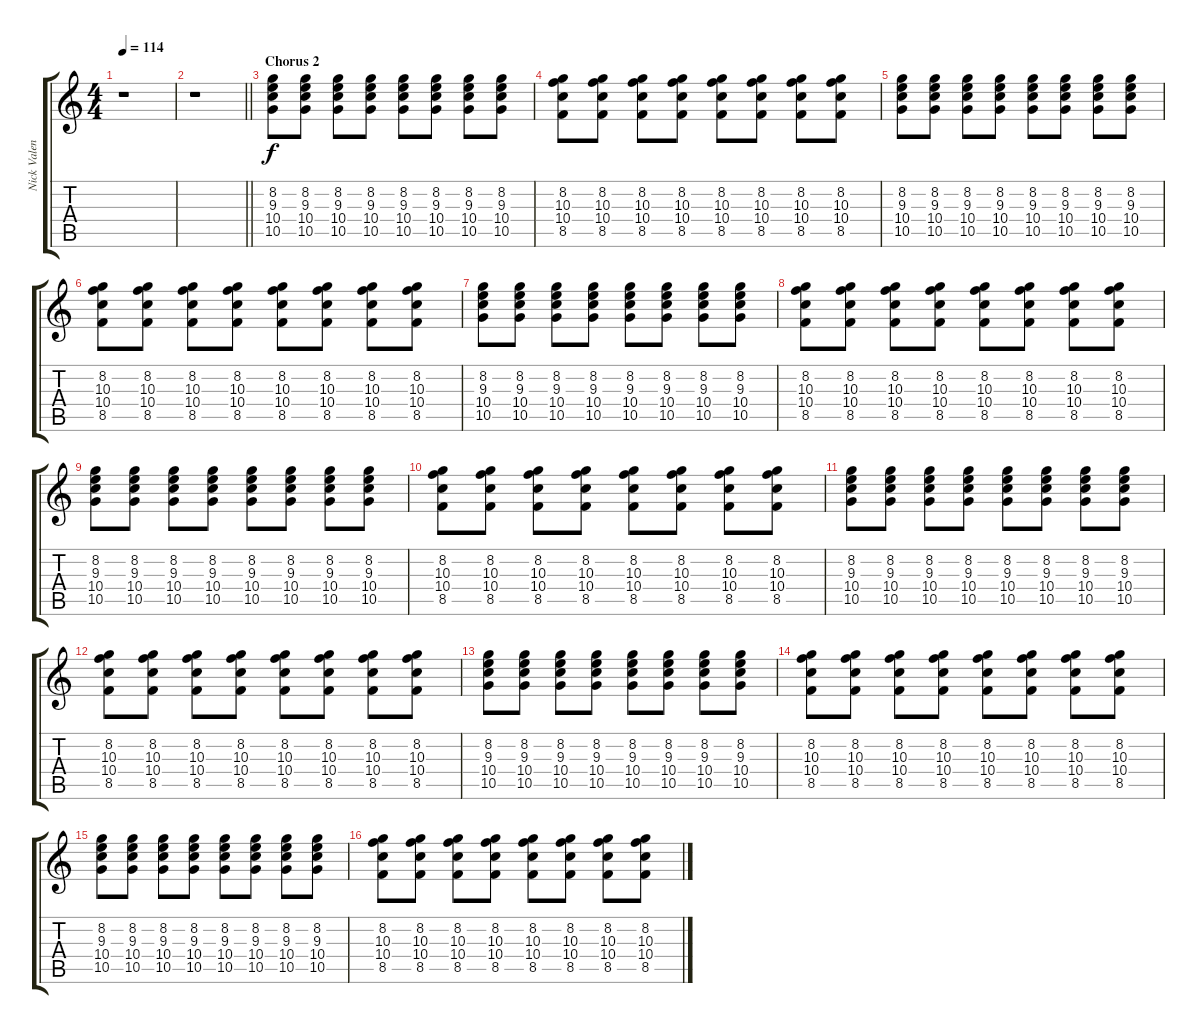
\track ("Nick Valensi" "Nick Valen") {instrument distortionguitar}
\staff {score tabs}
\tuning (E4 B3 G3 D3 A2 E2) {hide}
\ts (4 4)
\tempo 114
\clef g2
\ks c
r.1{dy f} |
\barLineRight lightlight
r.1 |
\section ("" "Chorus 2")
(8.2 9.3 10.4 10.5).8 (8.2 9.3 10.4 10.5).8 (8.2 9.3 10.4 10.5).8 (8.2 9.3 10.4 10.5).8 (8.2 9.3 10.4 10.5).8 (8.2 9.3 10.4 10.5).8 (8.2 9.3 10.4 10.5).8 (8.2 9.3 10.4 10.5).8 |
(8.2 10.3 10.4 8.5).8 (8.2 10.3 10.4 8.5).8 (8.2 10.3 10.4 8.5).8 (8.2 10.3 10.4 8.5).8 (8.2 10.3 10.4 8.5).8 (8.2 10.3 10.4 8.5).8 (8.2 10.3 10.4 8.5).8 (8.2 10.3 10.4 8.5).8 |
(8.2 9.3 10.4 10.5).8 (8.2 9.3 10.4 10.5).8 (8.2 9.3 10.4 10.5).8 (8.2 9.3 10.4 10.5).8 (8.2 9.3 10.4 10.5).8 (8.2 9.3 10.4 10.5).8 (8.2 9.3 10.4 10.5).8 (8.2 9.3 10.4 10.5).8 |
(8.2 10.3 10.4 8.5).8 (8.2 10.3 10.4 8.5).8 (8.2 10.3 10.4 8.5).8 (8.2 10.3 10.4 8.5).8 (8.2 10.3 10.4 8.5).8 (8.2 10.3 10.4 8.5).8 (8.2 10.3 10.4 8.5).8 (8.2 10.3 10.4 8.5).8 |
(8.2 9.3 10.4 10.5).8 (8.2 9.3 10.4 10.5).8 (8.2 9.3 10.4 10.5).8 (8.2 9.3 10.4 10.5).8 (8.2 9.3 10.4 10.5).8 (8.2 9.3 10.4 10.5).8 (8.2 9.3 10.4 10.5).8 (8.2 9.3 10.4 10.5).8 |
(8.2 10.3 10.4 8.5).8 (8.2 10.3 10.4 8.5).8 (8.2 10.3 10.4 8.5).8 (8.2 10.3 10.4 8.5).8 (8.2 10.3 10.4 8.5).8 (8.2 10.3 10.4 8.5).8 (8.2 10.3 10.4 8.5).8 (8.2 10.3 10.4 8.5).8 |
(8.2 9.3 10.4 10.5).8 (8.2 9.3 10.4 10.5).8 (8.2 9.3 10.4 10.5).8 (8.2 9.3 10.4 10.5).8 (8.2 9.3 10.4 10.5).8 (8.2 9.3 10.4 10.5).8 (8.2 9.3 10.4 10.5).8 (8.2 9.3 10.4 10.5).8 |
(8.2 10.3 10.4 8.5).8 (8.2 10.3 10.4 8.5).8 (8.2 10.3 10.4 8.5).8 (8.2 10.3 10.4 8.5).8 (8.2 10.3 10.4 8.5).8 (8.2 10.3 10.4 8.5).8 (8.2 10.3 10.4 8.5).8 (8.2 10.3 10.4 8.5).8 |
(8.2 9.3 10.4 10.5).8 (8.2 9.3 10.4 10.5).8 (8.2 9.3 10.4 10.5).8 (8.2 9.3 10.4 10.5).8 (8.2 9.3 10.4 10.5).8 (8.2 9.3 10.4 10.5).8 (8.2 9.3 10.4 10.5).8 (8.2 9.3 10.4 10.5).8 |
(8.2 10.3 10.4 8.5).8 (8.2 10.3 10.4 8.5).8 (8.2 10.3 10.4 8.5).8 (8.2 10.3 10.4 8.5).8 (8.2 10.3 10.4 8.5).8 (8.2 10.3 10.4 8.5).8 (8.2 10.3 10.4 8.5).8 (8.2 10.3 10.4 8.5).8 |
(8.2 9.3 10.4 10.5).8 (8.2 9.3 10.4 10.5).8 (8.2 9.3 10.4 10.5).8 (8.2 9.3 10.4 10.5).8 (8.2 9.3 10.4 10.5).8 (8.2 9.3 10.4 10.5).8 (8.2 9.3 10.4 10.5).8 (8.2 9.3 10.4 10.5).8 |
(8.2 10.3 10.4 8.5).8 (8.2 10.3 10.4 8.5).8 (8.2 10.3 10.4 8.5).8 (8.2 10.3 10.4 8.5).8 (8.2 10.3 10.4 8.5).8 (8.2 10.3 10.4 8.5).8 (8.2 10.3 10.4 8.5).8 (8.2 10.3 10.4 8.5).8 |
(8.2 9.3 10.4 10.5).8 (8.2 9.3 10.4 10.5).8 (8.2 9.3 10.4 10.5).8 (8.2 9.3 10.4 10.5).8 (8.2 9.3 10.4 10.5).8 (8.2 9.3 10.4 10.5).8 (8.2 9.3 10.4 10.5).8 (8.2 9.3 10.4 10.5).8 |
(8.2 10.3 10.4 8.5).8 (8.2 10.3 10.4 8.5).8 (8.2 10.3 10.4 8.5).8 (8.2 10.3 10.4 8.5).8 (8.2 10.3 10.4 8.5).8 (8.2 10.3 10.4 8.5).8 (8.2 10.3 10.4 8.5).8 (8.2 10.3 10.4 8.5).8
